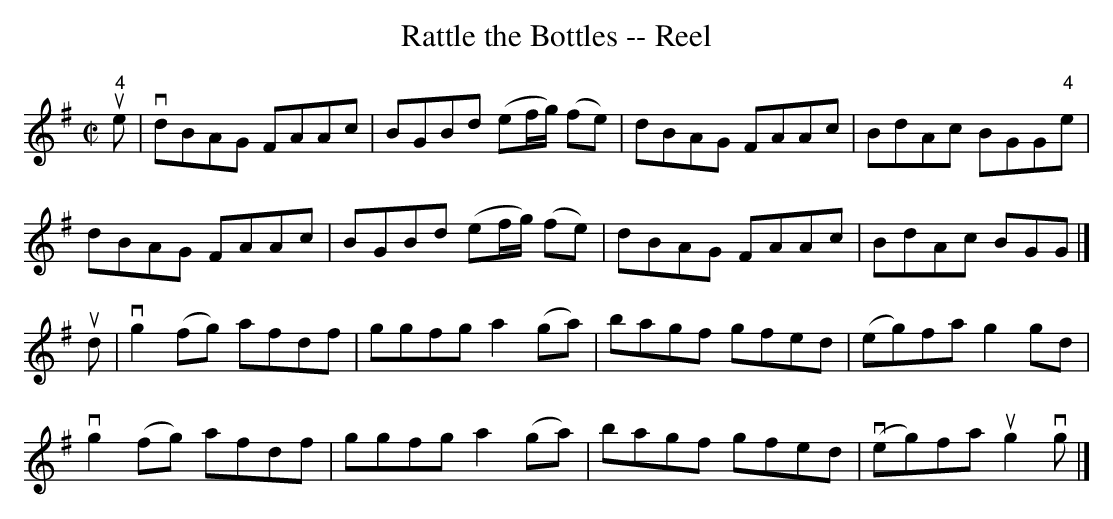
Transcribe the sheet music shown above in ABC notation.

X:1
T: Rattle the Bottles -- Reel
M:C|
L:1/8
K:G
u"4"e|\
vdBAG FAAc | BGBd (ef/g/) (fe) | dBAG FAAc | BdAc BGG"4"e |
dBAG FAAc | BGBd (ef/g/) (fe) | dBAG FAAc | BdAc BGG  |]
ud|\
vg2(fg) afdf | ggfg a2(ga) | bagf gfed | (eg)fa g2gd |
vg2(fg) afdf | ggfg a2(ga) | bagf gfed | v(eg)fa ug2vg  |]
